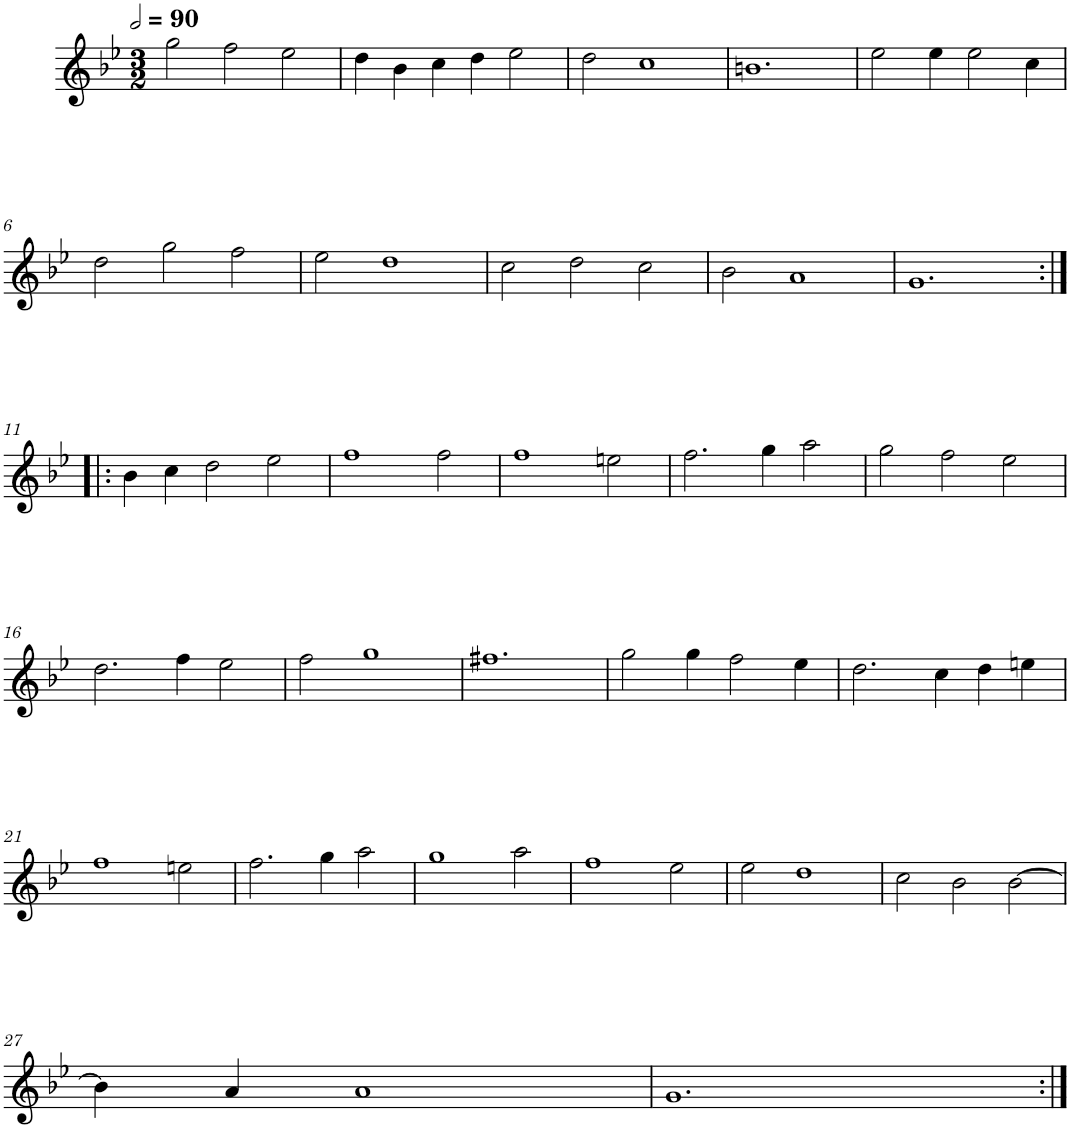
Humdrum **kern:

**kern
*part1
*staff1
*I"Trois parties
*clefG2
*k[b-e-]
*M3/2
*MM180
=1
2gg\
2ff\
2ee-\
=2
4dd\
4b-\
4cc\
4dd\
2ee-\
=3
2dd\
1cc
=4
1.bn
=5
2ee-\
4ee-\
2ee-\
4cc\
!!LO:LB:g=z
=6
2dd\
2gg\
2ff\
=7
2ee-\
1dd
=8
2cc\
2dd\
2cc\
=9
2b-\
1a
=10
1.g
!!LO:LB:g=z
=11:|!|:
4b-\
4cc\
2dd\
2ee-\
=12
1ff
2ff\
=13
1ff
2een\
=14
2.ff\
4gg\
2aa\
=15
2gg\
2ff\
2ee-\
!!LO:LB:g=z
=16
2.dd\
4ff\
2ee-\
=17
2ff\
1gg
=18
1.ff#X
=19
2gg\
4gg\
2ff\
4ee-\
=20
2.dd\
4cc\
4dd\
4een\
!!LO:LB:g=z
=21
1ff
2een\
=22
2.ff\
4gg\
2aa\
=23
1gg
2aa\
=24
1ff
2ee-\
=25
2ee-\
1dd
=26
2cc\
2b-\
[2b-\
!!LO:LB:g=z
=27
4b-\]
4a/
1a
=28
1.g
=:|!
*-
